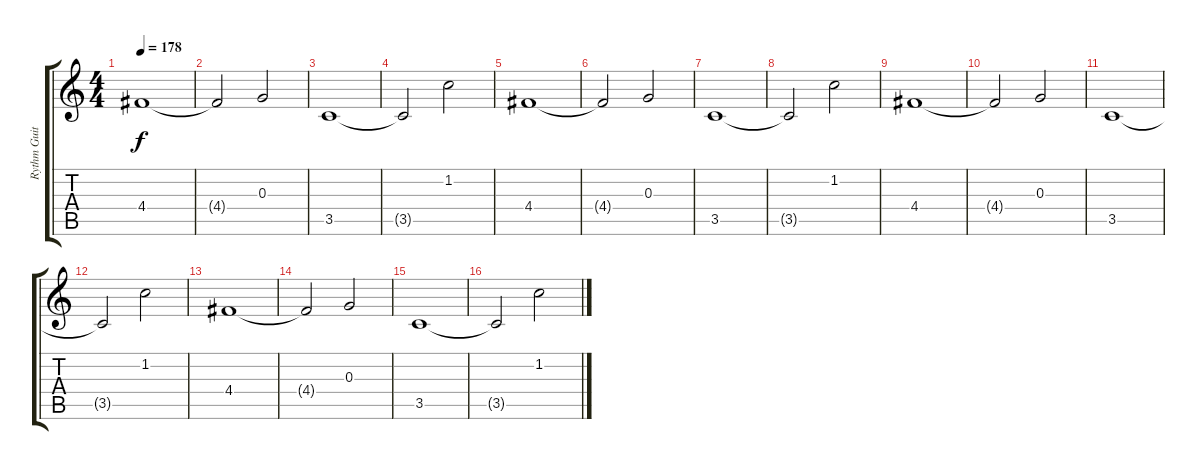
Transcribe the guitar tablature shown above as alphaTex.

\track ("Rythm Guitar" "Rythm Guit") {instrument distortionguitar}
\staff {score tabs}
\tuning (E4 B3 G3 D3 A2 E2) {hide}
\ts (4 4)
\tempo 178
\clef g2
\ks c
4.4.1{dy f} |
4.4{t}.2 0.3.2 |
3.5.1 |
3.5{t}.2 1.2.2 |
4.4.1 |
4.4{t}.2 0.3.2 |
3.5.1 |
3.5{t}.2 1.2.2 |
4.4.1 |
4.4{t}.2 0.3.2 |
3.5.1 |
3.5{t}.2 1.2.2 |
4.4.1 |
4.4{t}.2 0.3.2 |
3.5.1 |
3.5{t}.2 1.2.2
